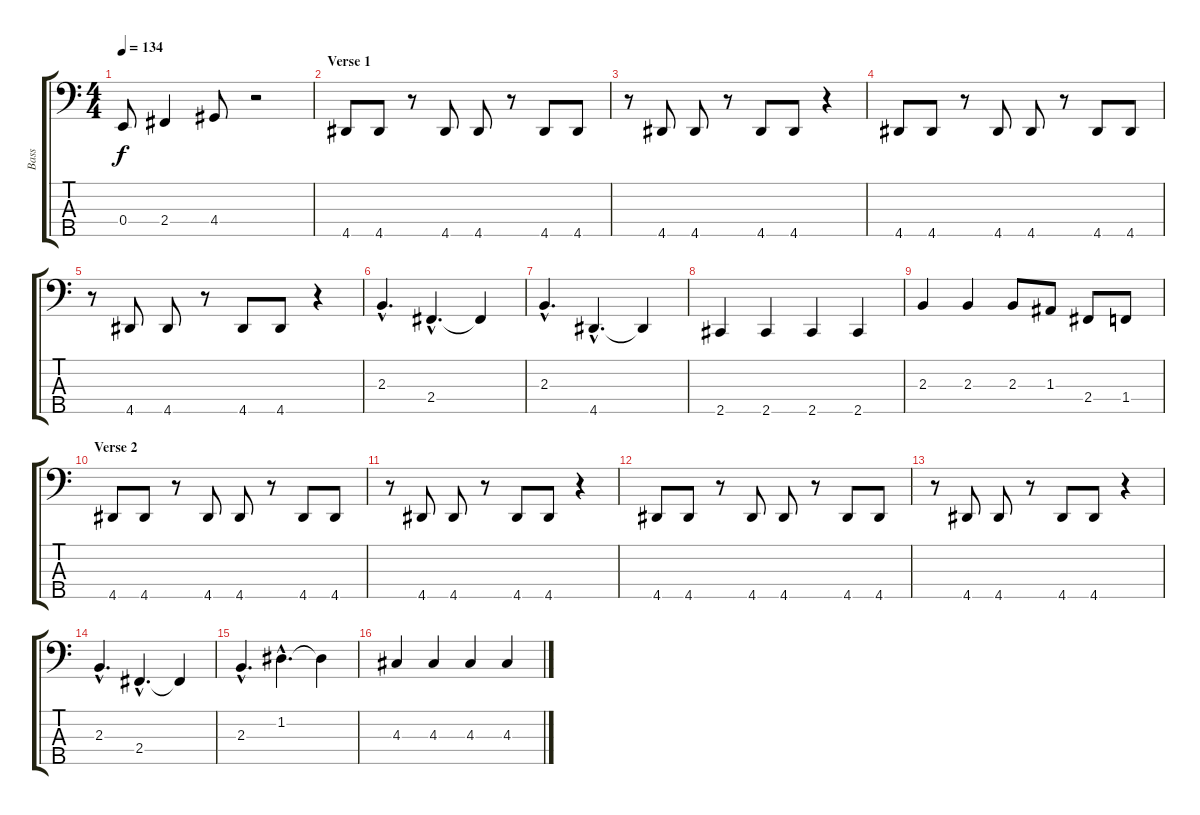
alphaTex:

\track ("Bass" "Bass") {instrument electricbassfinger}
\staff {score tabs}
\tuning (G2 D2 A1 E1 B0) {hide}
\ts (4 4)
\tempo 134
\clef f4
\ks c
0.4{t}.8{dy f} 2.4.4 4.4.8 r.2 |
\section ("" "Verse 1")
4.5.8 4.5.8 r.8 4.5.8 4.5.8 r.8 4.5.8 4.5.8 |
r.8 4.5.8 4.5.8 r.8 4.5.8 4.5.8 r.4 |
4.5.8 4.5.8 r.8 4.5.8 4.5.8 r.8 4.5.8 4.5.8 |
r.8 4.5.8 4.5.8 r.8 4.5.8 4.5.8 r.4 |
2.3{hac}.4{d} 2.4{hac}.4{d} 2.4{t}.4 |
2.3{hac}.4{d} 4.5{hac}.4{d} 4.5{t}.4 |
2.5.4 2.5.4 2.5.4 2.5.4 |
2.3.4 2.3.4 2.3.8 1.3.8 2.4.8 1.4.8 |
\section ("" "Verse 2")
4.5.8 4.5.8 r.8 4.5.8 4.5.8 r.8 4.5.8 4.5.8 |
r.8 4.5.8 4.5.8 r.8 4.5.8 4.5.8 r.4 |
4.5.8 4.5.8 r.8 4.5.8 4.5.8 r.8 4.5.8 4.5.8 |
r.8 4.5.8 4.5.8 r.8 4.5.8 4.5.8 r.4 |
2.3{hac}.4{d} 2.4{hac}.4{d} 2.4{t}.4 |
2.3{hac}.4{d} 1.2{hac}.4{d} 1.2{t}.4 |
4.3.4 4.3.4 4.3.4 4.3.4
